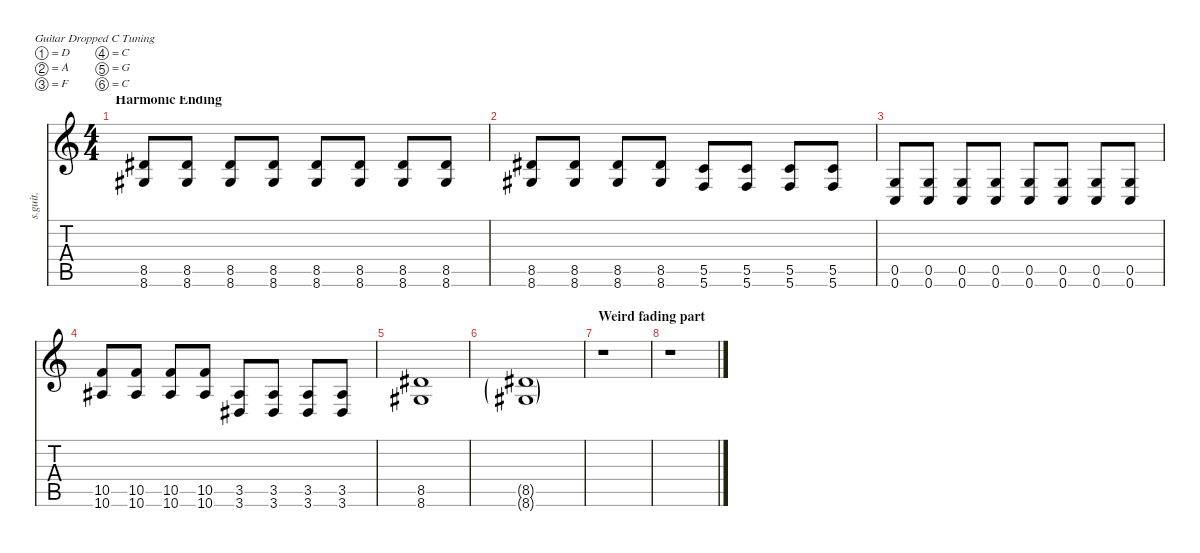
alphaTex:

\defaultSystemsLayout 4
\hideDynamics
\bracketExtendMode nobrackets
\track ("Rhythm Main" "s.guit.") {instrument distortionguitar}
\staff {score tabs}
\tuning (D4 A3 F3 C3 G2 C2)
\ts (4 4)
\section ("" "Harmonic Ending")
\tempo (135 hide)
\clef g2
\ks c
(8.5{acc #} 8.6{acc #}).8{dy f} (8.5{acc #} 8.6{acc #}).8 (8.5{acc #} 8.6{acc #}).8 (8.5{acc #} 8.6{acc #}).8 (8.5{acc #} 8.6{acc #}).8 (8.5{acc #} 8.6{acc #}).8 (8.5{acc #} 8.6{acc #}).8 (8.5{acc #} 8.6{acc #}).8 |
(8.5{acc #} 8.6{acc #}).8 (8.5{acc #} 8.6{acc #}).8 (8.5{acc #} 8.6{acc #}).8 (8.5{acc #} 8.6{acc #}).8 (5.5 5.6).8 (5.5 5.6).8 (5.5 5.6).8 (5.5 5.6).8 |
(0.5 0.6).8 (0.5 0.6).8 (0.5 0.6).8 (0.5 0.6).8 (0.5 0.6).8 (0.5 0.6).8 (0.5 0.6).8 (0.5 0.6).8 |
(10.5 10.6{acc #}).8 (10.5 10.6{acc #}).8 (10.5 10.6{acc #}).8 (10.5 10.6{acc #}).8 (3.5{acc #} 3.6{acc #}).8 (3.5{acc #} 3.6{acc #}).8 (3.5{acc #} 3.6{acc #}).8 (3.5{acc #} 3.6{acc #}).8 |
(8.5{acc #} 8.6{acc #}).1 |
(8.5{g acc #} 8.6{g acc #}).1 |
\section ("" "Weird fading part")
r.1 |
r.1
